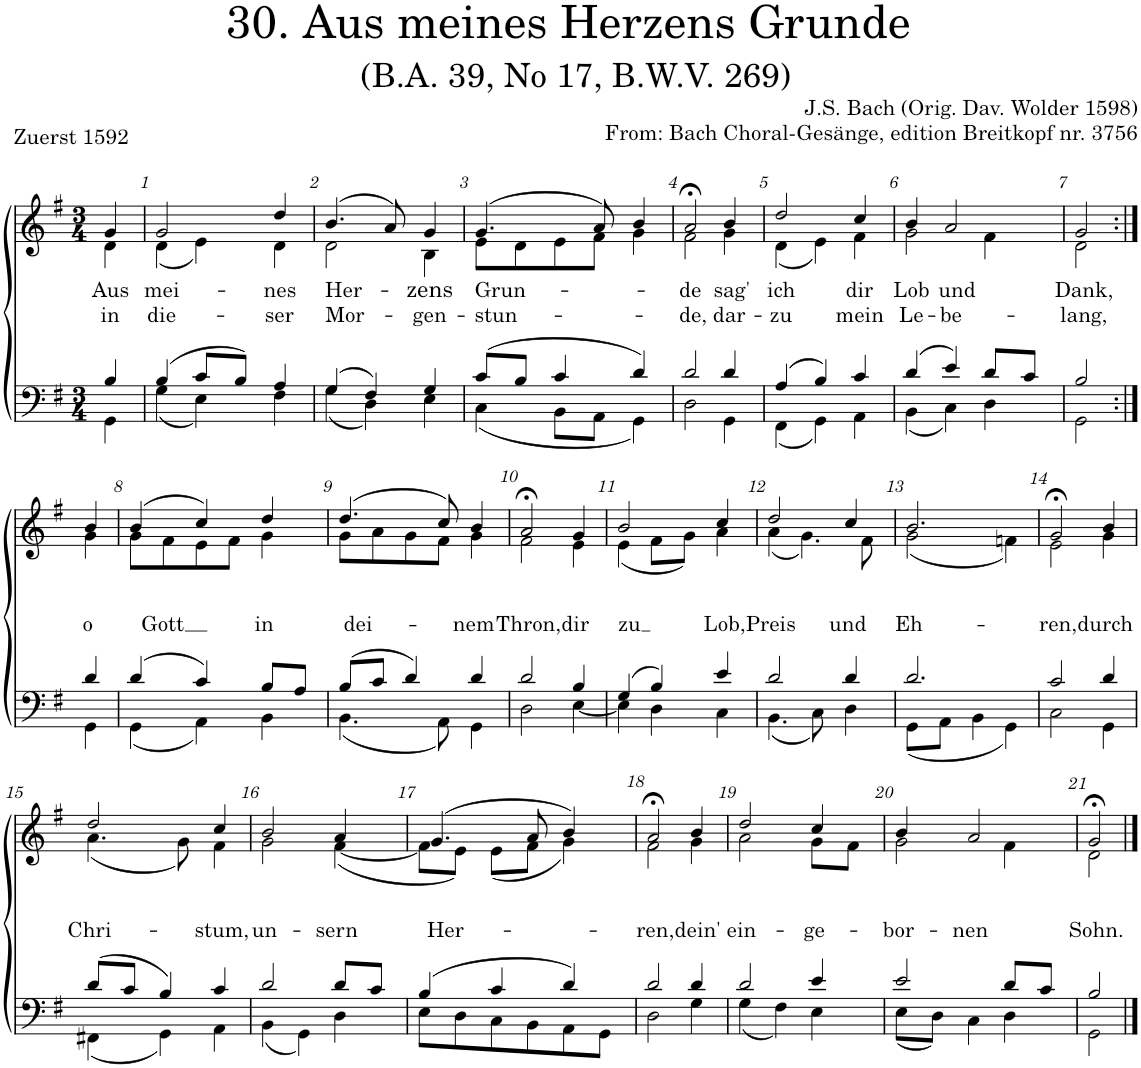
**kern	**kern	**text	**text
*part2	*part1	*part1	*part1
*staff2	*staff1	*staff1	*staff1
*I"Tenor/Bass	*I"Soprano/Alto	*	*
*clefF4	*clefG2	*	*
*k[f#]	*k[f#]	*	*
*M3/4	*M3/4	*	*
=	=	=	=
*^	*	*	*
!	!	!	!LO:LY:b	!LO:LY:b
*	*	*^	*	*
4B/	4GG\	4g;</	4d\	Aus	in
=1	=1	=1	=1	=1	=1
!	!	!	!	!LO:LY:b	!LO:LY:b
(4B/	(4G\	2g;</	(4d\	mei-	die-
8c/L	4E\)	.	4e\)	.	.
8B/J)	.	.	.	.	.
!	!	!	!	!LO:LY:b	!LO:LY:b
4A/	4F#\	4dd/	4d\	-nes	-ser
=2	=2	=2	=2	=2	=2
!	!	!	!	!LO:LY:b	!LO:LY:b
(4G/	(4G\	(4.b;</	2d\	Her-	Mor-
4F#/)	4D\)	.	.	.	.
.	.	8a/)	.	.	.
!	!	!	!	!LO:LY:b	!LO:LY:b
4G/	4E\	4g;</	4B\	-zens	-gen-
=3	=3	=3	=3	=3	=3
!	!	!	!	!LO:LY:b	!LO:LY:b
(8c/L	(4C\	(4.g;</	8e\L	Grun-	-stun-
8B/J	.	.	8d\	.	.
4c/	8BB\L	.	8e\	.	.
.	8AA\J	8a/)	8f#\J	.	.
4d/)	4GG\)	4b;</	4g\	.	.
=4	=4	=4	=4	=4	=4
!	!	!	!	!LO:LY:b	!LO:LY:b
2d/	2D\	2a;<,/	2f#\	-de	-de,
!	!	!	!	!LO:LY:b	!LO:LY:b
4d/	4GG\	4b/	4g\	sag'	dar-
=5	=5	=5	=5	=5	=5
!	!	!	!	!LO:LY:b	!LO:LY:b
(4A/	(4FF#\	2dd/	(4d\	ich	-zu
4B/)	4GG\)	.	4e\)	.	.
!	!	!	!	!LO:LY:b	!LO:LY:b
4c/	4AA\	4cc/	4f#\	dir	mein
=6	=6	=6	=6	=6	=6
!	!	!	!	!LO:LY:b	!LO:LY:b
(4d/	(4BB\	4b/	2g\	Lob	Le-
!	!	!	!	!LO:LY:b	!LO:LY:b
4e/)	4C\)	2a/	.	und	be-
8d/L	4D\	.	4f#\	.	.
8c/J	.	.	.	.	.
=7	=7	=7	=7	=7	=7
!	!	!	!	!LO:LY:b	!LO:LY:b
2B/	2GG\	2g;<,/	2d\	Dank,	-lang,
!!LO:LB:g=z	!!
=7X1:|!	=7X1:|!	=7X1:|!	=7X1:|!	=7X1:|!	=7X1:|!
!	!	!	!	!	!LO:LY:b
4d/	4GG\	4b/	4g\	.	o
=8	=8	=8	=8	=8	=8
!	!	!	!	!	!LO:LY:b
(4d/	(4GG\	(4b/	8g\L	.	Gott
.	.	.	8f#\	.	.
4c/)	4AA\)	4cc/)	8e\	.	.
.	.	.	8f#\J	.	.
!	!	!	!	!	!LO:LY:b
8B/L	4BB\	4dd/	4g\	.	in
8A/J	.	.	.	.	.
=9	=9	=9	=9	=9	=9
!	!	!	!	!	!LO:LY:b
(8B/L	(4.BB\	(4.dd/	8g\L	.	dei-
8c/J	.	.	8a\	.	.
4d/)	.	.	8g\	.	.
.	8AA\)	8cc/)	8f#\J	.	.
!	!	!	!	!	!LO:LY:b
4d/	4GG\	4b/	4g\	.	-nem
=10	=10	=10	=10	=10	=10
!	!	!	!	!	!LO:LY:b
2d/	2D\	2a;<,/	2f#\	.	Thron,
!	!	!	!	!	!LO:LY:b
4B/	[4E\	4g/	4e\	.	dir
=11	=11	=11	=11	=11	=11
!	!	!	!	!	!LO:LY:b
(4G/	4E\]	2b/	(4e\	.	zu
4B/)	4D\	.	8f#\L	.	.
.	.	.	8g\J)	.	.
!	!	!	!	!	!LO:LY:b
4e/	4C\	4cc/	4a\	.	Lob,
=12	=12	=12	=12	=12	=12
!	!	!	!	!	!LO:LY:b
2d/	(4.BB\	2dd/	(4a\	.	Preis
.	.	.	4.g\)	.	.
.	8C\)	.	.	.	.
!	!	!	!	!	!LO:LY:b
4d/	4D\	4cc/	.	.	und
.	.	.	8f#\	.	.
=13	=13	=13	=13	=13	=13
!	!	!	!	!	!LO:LY:b
2.d/	(8GG\L	2.b/	(2g\	.	Eh-
.	8AA\J	.	.	.	.
.	4BB\	.	.	.	.
.	4GG\)	.	4fn\)	.	.
=14	=14	=14	=14	=14	=14
!	!	!	!	!	!LO:LY:b
2c/	2C\	2g;<,/	2e\	.	-ren,
!	!	!	!	!	!LO:LY:b
4d/	4GG\	4b/	4g\	.	durch
!!LO:LB:g=z	!!
=15	=15	=15	=15	=15	=15
!	!	!	!	!	!LO:LY:b
(8d/L	(4FF#X\	2dd/	(4.a\	.	Chri-
8c/J	.	.	.	.	.
4B/)	4GG\)	.	.	.	.
.	.	.	8g\)	.	.
!	!	!	!	!	!LO:LY:b
4c/	4AA\	4cc/	4f#\	.	-stum,
=16	=16	=16	=16	=16	=16
!	!	!	!	!	!LO:LY:b
2d/	(4BB\	2b/	2g\	.	un-
.	4GG\)	.	.	.	.
!	!	!	!	!	!LO:LY:b
8d/L	4D\	4a/	([4f#\	.	-sern
8c/J	.	.	.	.	.
=17	=17	=17	=17	=17	=17
!	!	!	!	!	!LO:LY:b
(4B/	8E\L	(4.g/	8f#\L]	.	Her-
.	8D\	.	8e\J)	.	.
4c/	8C\	.	(8e\L	.	.
.	8BB\	8a/	8f#\J	.	.
4d/)	8AA\	4b/)	4g\)	.	.
.	8GG\J	.	.	.	.
=18	=18	=18	=18	=18	=18
!	!	!	!	!	!LO:LY:b
2d/	2D\	2a;<,/	2f#\	.	-ren,
!	!	!	!	!	!LO:LY:b
4d/	4G\	4b/	4g\	.	dein'
=19	=19	=19	=19	=19	=19
!	!	!	!	!	!LO:LY:b
2d/	(4G\	2dd/	2a\	.	ein-
.	4F#\)	.	.	.	.
!	!	!	!	!	!LO:LY:b
4e/	4E\	4cc/	8g\L	.	-ge-
.	.	.	8f#\J	.	.
=20	=20	=20	=20	=20	=20
!	!	!	!	!	!LO:LY:b
2e/	(8E\L	4b/	2g\	.	-bor-
.	8D\J)	.	.	.	.
!	!	!	!	!	!LO:LY:b
.	4C\	2a/	.	.	nen
8d/L	4D\	.	4f#\	.	.
8c/J	.	.	.	.	.
=21	=21	=21	=21	=21	=21
!	!	!	!	!	!LO:LY:b
2B/	2GG\	2g;</	2d\	.	Sohn.
*v	*v	*	*	*	*
*	*v	*v	*	*
==	==	==	==
*-	*-	*-	*-
